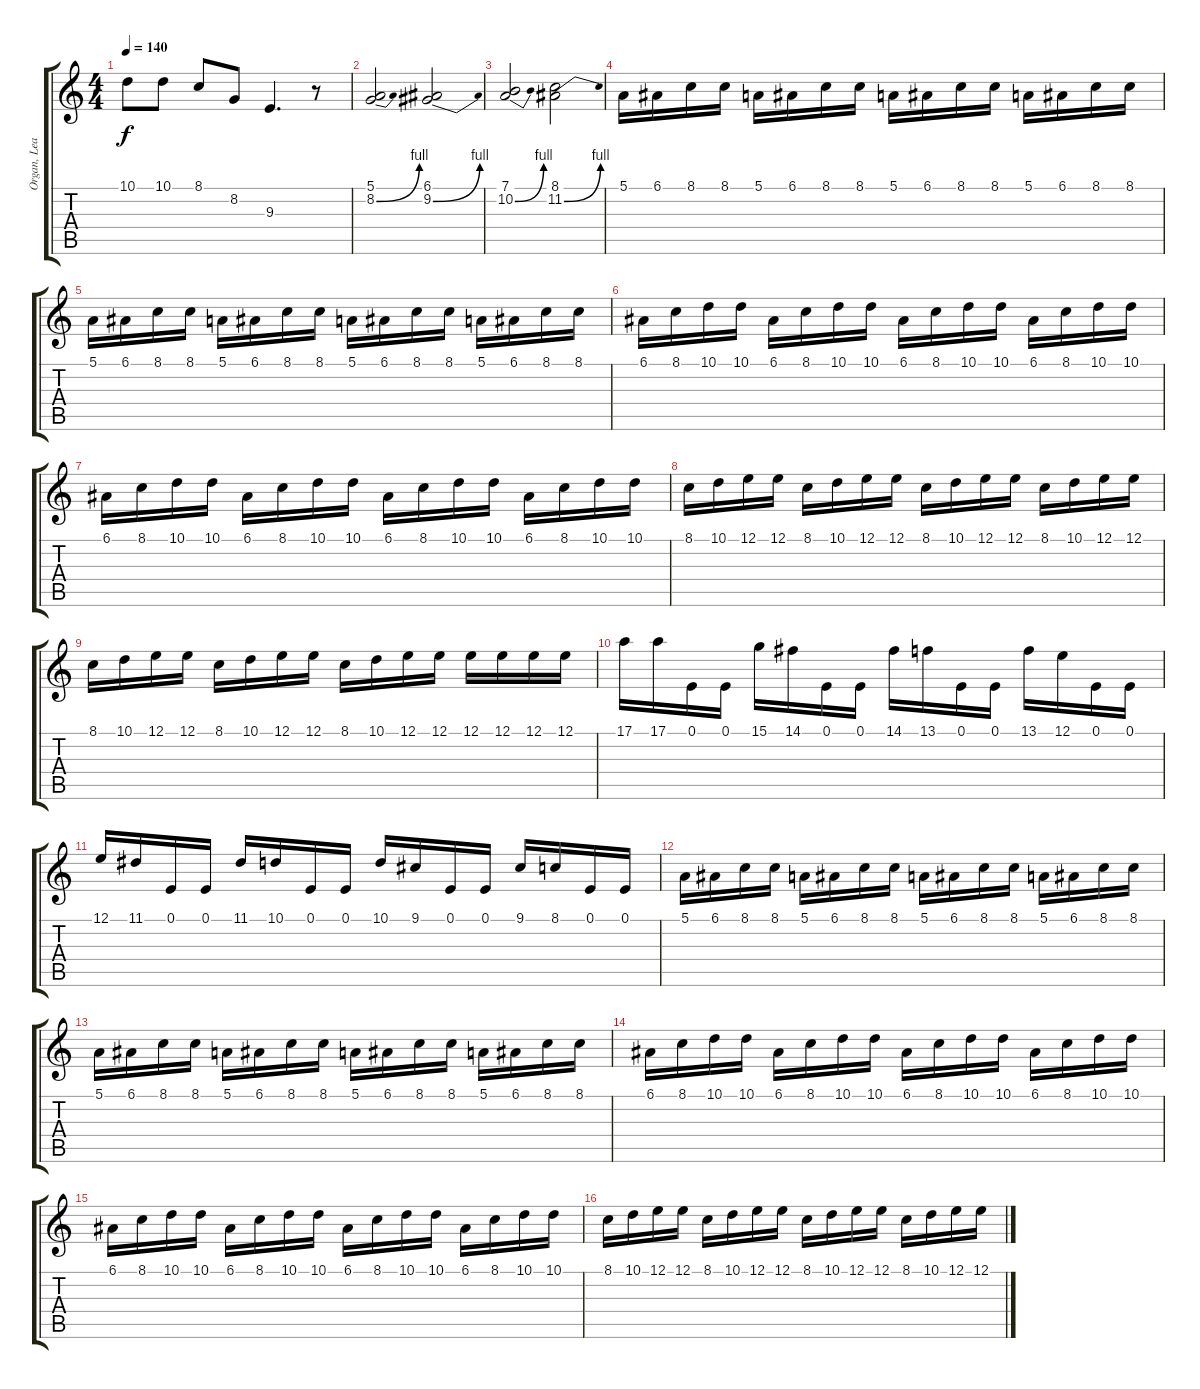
\track ("Organ, Lead Guitar - Lord, Blackmore" "Organ, Lea") {instrument rockorgan}
\staff {score tabs}
\tuning (E4 B3 G3 D3 A2 E2) {hide}
\ts (4 4)
\tempo 140
\clef g2
\ks c
10.1{t}.8{dy f} 10.1.8 8.1.8 8.2.8 9.3.4{d} r.8 |
(5.1 8.2{be (bend 0 0 60 4)}).2 (6.1 9.2{be (bend 0 0 60 4)}).2 |
(7.1 10.2{be (bend 0 0 60 4)}).2 (8.1 11.2{be (bend 0 0 60 4)}).2 |
5.1.16 6.1.16 8.1.16 8.1.16 5.1.16 6.1.16 8.1.16 8.1.16 5.1.16 6.1.16 8.1.16 8.1.16 5.1.16 6.1.16 8.1.16 8.1.16 |
5.1.16 6.1.16 8.1.16 8.1.16 5.1.16 6.1.16 8.1.16 8.1.16 5.1.16 6.1.16 8.1.16 8.1.16 5.1.16 6.1.16 8.1.16 8.1.16 |
6.1.16 8.1.16 10.1.16 10.1.16 6.1.16 8.1.16 10.1.16 10.1.16 6.1.16 8.1.16 10.1.16 10.1.16 6.1.16 8.1.16 10.1.16 10.1.16 |
6.1.16 8.1.16 10.1.16 10.1.16 6.1.16 8.1.16 10.1.16 10.1.16 6.1.16 8.1.16 10.1.16 10.1.16 6.1.16 8.1.16 10.1.16 10.1.16 |
8.1.16 10.1.16 12.1.16 12.1.16 8.1.16 10.1.16 12.1.16 12.1.16 8.1.16 10.1.16 12.1.16 12.1.16 8.1.16 10.1.16 12.1.16 12.1.16 |
8.1.16 10.1.16 12.1.16 12.1.16 8.1.16 10.1.16 12.1.16 12.1.16 8.1.16 10.1.16 12.1.16 12.1.16 12.1.16 12.1.16 12.1.16 12.1.16 |
17.1.16 17.1.16 0.1.16 0.1.16 15.1.16 14.1.16 0.1.16 0.1.16 14.1.16 13.1.16 0.1.16 0.1.16 13.1.16 12.1.16 0.1.16 0.1.16 |
12.1.16 11.1.16 0.1.16 0.1.16 11.1.16 10.1.16 0.1.16 0.1.16 10.1.16 9.1.16 0.1.16 0.1.16 9.1.16 8.1.16 0.1.16 0.1.16 |
5.1.16 6.1.16 8.1.16 8.1.16 5.1.16 6.1.16 8.1.16 8.1.16 5.1.16 6.1.16 8.1.16 8.1.16 5.1.16 6.1.16 8.1.16 8.1.16 |
5.1.16 6.1.16 8.1.16 8.1.16 5.1.16 6.1.16 8.1.16 8.1.16 5.1.16 6.1.16 8.1.16 8.1.16 5.1.16 6.1.16 8.1.16 8.1.16 |
6.1.16 8.1.16 10.1.16 10.1.16 6.1.16 8.1.16 10.1.16 10.1.16 6.1.16 8.1.16 10.1.16 10.1.16 6.1.16 8.1.16 10.1.16 10.1.16 |
6.1.16 8.1.16 10.1.16 10.1.16 6.1.16 8.1.16 10.1.16 10.1.16 6.1.16 8.1.16 10.1.16 10.1.16 6.1.16 8.1.16 10.1.16 10.1.16 |
8.1.16 10.1.16 12.1.16 12.1.16 8.1.16 10.1.16 12.1.16 12.1.16 8.1.16 10.1.16 12.1.16 12.1.16 8.1.16 10.1.16 12.1.16 12.1.16
